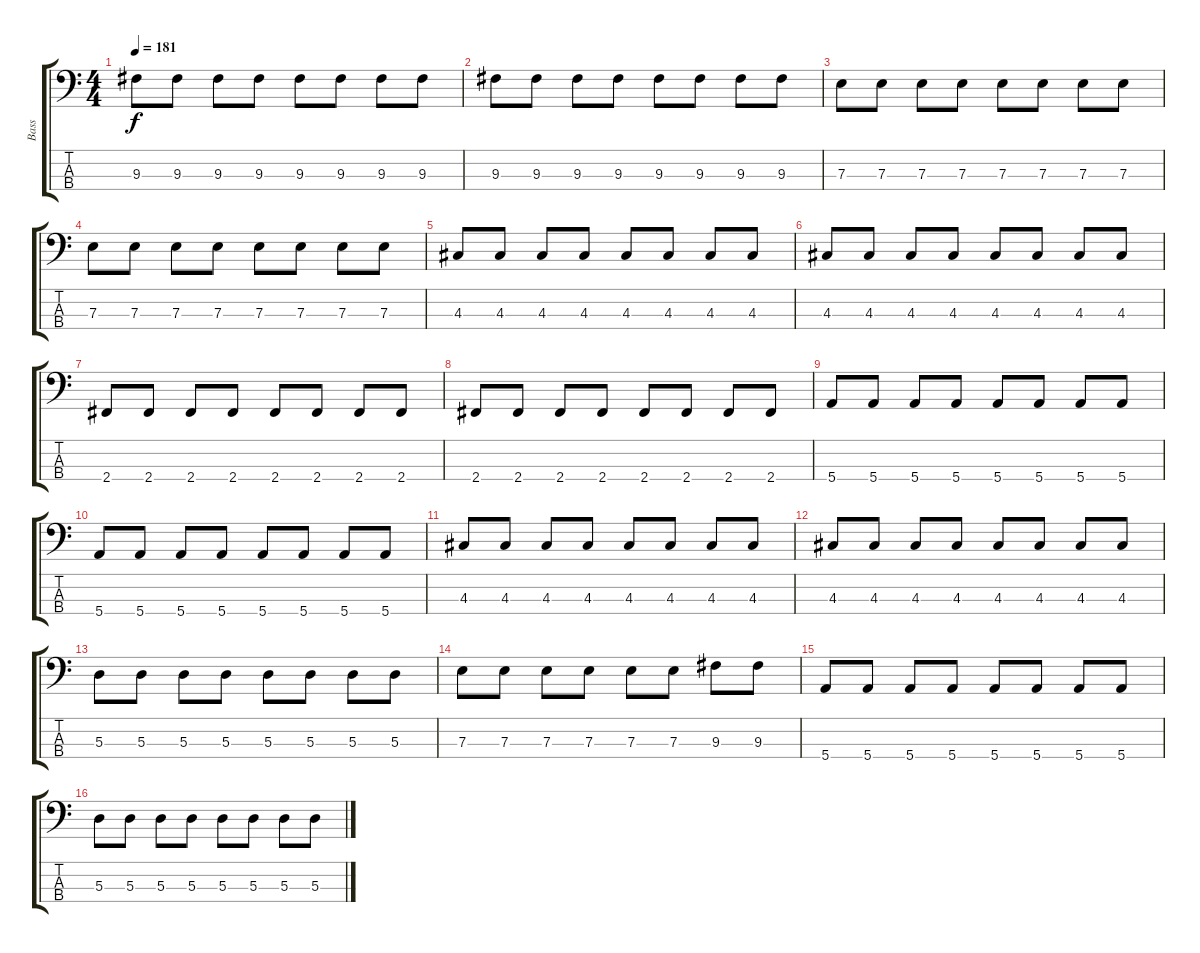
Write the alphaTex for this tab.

\track ("Bass" "Bass") {instrument electricbassfinger}
\staff {score tabs}
\tuning (G2 D2 A1 E1) {hide}
\ts (4 4)
\tempo 181
\clef f4
\ks c
9.3.8{dy f} 9.3.8 9.3.8 9.3.8 9.3.8 9.3.8 9.3.8 9.3.8 |
9.3.8 9.3.8 9.3.8 9.3.8 9.3.8 9.3.8 9.3.8 9.3.8 |
7.3.8 7.3.8 7.3.8 7.3.8 7.3.8 7.3.8 7.3.8 7.3.8 |
7.3.8 7.3.8 7.3.8 7.3.8 7.3.8 7.3.8 7.3.8 7.3.8 |
4.3.8 4.3.8 4.3.8 4.3.8 4.3.8 4.3.8 4.3.8 4.3.8 |
4.3.8 4.3.8 4.3.8 4.3.8 4.3.8 4.3.8 4.3.8 4.3.8 |
2.4.8 2.4.8 2.4.8 2.4.8 2.4.8 2.4.8 2.4.8 2.4.8 |
2.4.8 2.4.8 2.4.8 2.4.8 2.4.8 2.4.8 2.4.8 2.4.8 |
5.4.8 5.4.8 5.4.8 5.4.8 5.4.8 5.4.8 5.4.8 5.4.8 |
5.4.8 5.4.8 5.4.8 5.4.8 5.4.8 5.4.8 5.4.8 5.4.8 |
4.3.8 4.3.8 4.3.8 4.3.8 4.3.8 4.3.8 4.3.8 4.3.8 |
4.3.8 4.3.8 4.3.8 4.3.8 4.3.8 4.3.8 4.3.8 4.3.8 |
5.3.8 5.3.8 5.3.8 5.3.8 5.3.8 5.3.8 5.3.8 5.3.8 |
7.3.8 7.3.8 7.3.8 7.3.8 7.3.8 7.3.8 9.3.8 9.3.8 |
5.4.8 5.4.8 5.4.8 5.4.8 5.4.8 5.4.8 5.4.8 5.4.8 |
5.3.8 5.3.8 5.3.8 5.3.8 5.3.8 5.3.8 5.3.8 5.3.8
